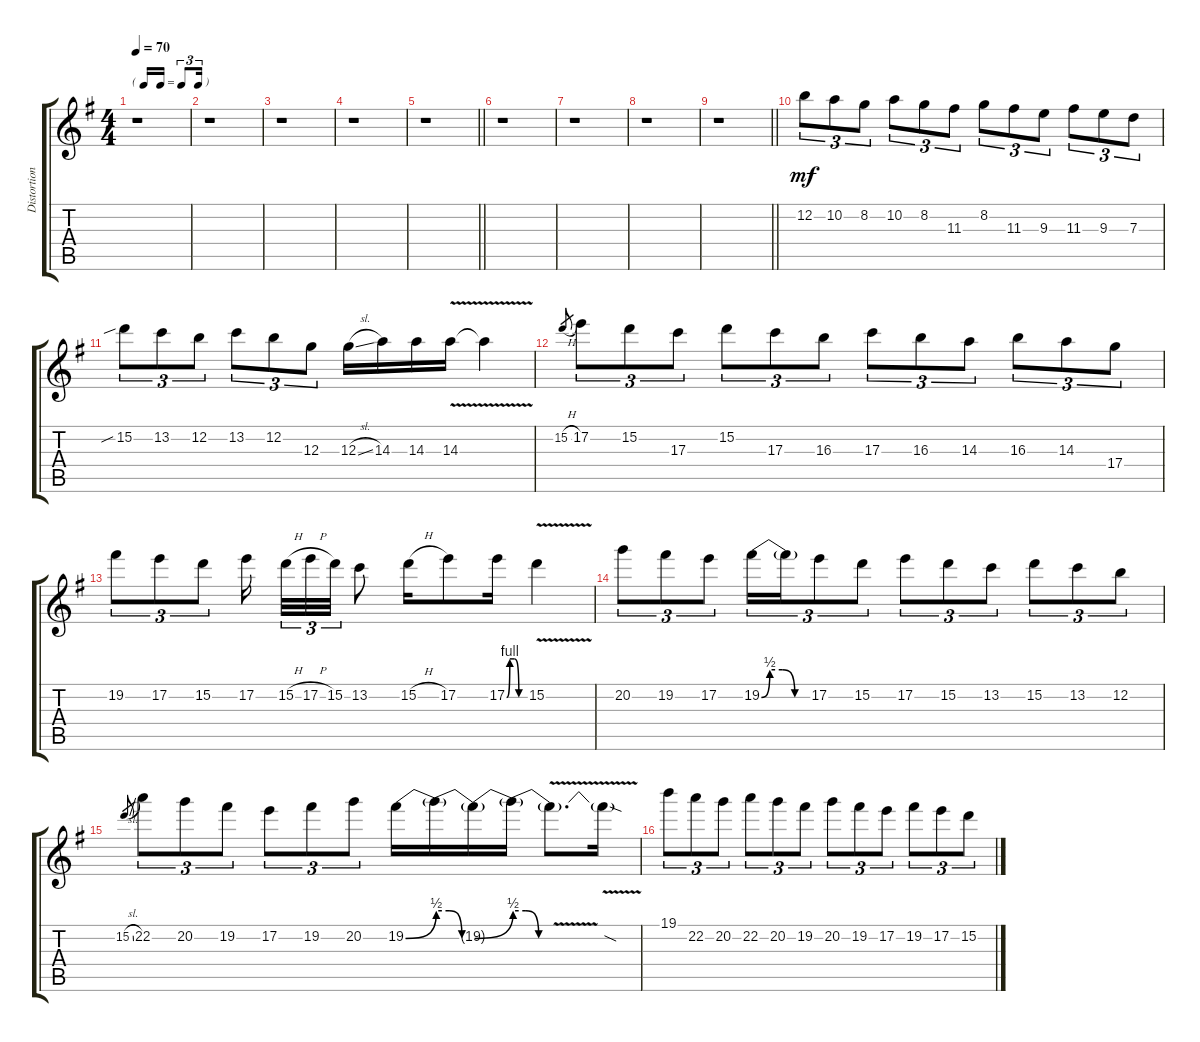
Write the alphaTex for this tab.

\track ("Distortion 2 (Harmony/Solo)" "Distortion") {instrument distortionguitar}
\staff {score tabs}
\tuning (E4 B3 G3 D3 A2 E2) {hide}
\ts (4 4)
\tf triplet16th
\tempo 70
\clef g2
\ks g
r.1{dy mf} |
r.1 |
r.1 |
r.1 |
\barLineRight lightlight
r.1 |
r.1 |
r.1 |
r.1 |
\barLineRight lightlight
r.1 |
12.2.8{tu (3 2)} 10.2.8{tu (3 2)} 8.2.8{tu (3 2)} 10.2.8{tu (3 2)} 8.2.8{tu (3 2)} 11.3.8{tu (3 2)} 8.2.8{tu (3 2)} 11.3.8{tu (3 2)} 9.3.8{tu (3 2)} 11.3.8{tu (3 2)} 9.3.8{tu (3 2)} 7.3.8{tu (3 2)} |
15.2{sib}.8{tu (3 2)} 13.2.8{tu (3 2)} 12.2.8{tu (3 2)} 13.2.8{tu (3 2)} 12.2.8{tu (3 2)} 12.3.8{tu (3 2)} 12.3{sl}.16 14.3.16 14.3.16 14.3{v}.16 14.3{v t}.4 |
15.2{h}.8{gr} 17.2.8{tu (3 2)} 15.2.8{tu (3 2)} 17.3.8{tu (3 2)} 15.2.8{tu (3 2)} 17.3.8{tu (3 2)} 16.3.8{tu (3 2)} 17.3.8{tu (3 2)} 16.3.8{tu (3 2)} 14.3.8{tu (3 2)} 16.3.8{tu (3 2)} 14.3.8{tu (3 2)} 17.4.8{tu (3 2)} |
19.2.8{tu (3 2)} 17.2.8{tu (3 2)} 15.2.8{tu (3 2)} 17.2.16{beam splitsecondary} 15.2{h}.32{tu (3 2)} 17.2{h}.32{tu (3 2)} 15.2.32{tu (3 2)} 13.2.8 15.2{h}.16 17.2.8 17.2{be (custom 0 0 10 4 25 4 40 0 60 0)}.16 15.2{v}.4 |
20.2.8{tu (3 2)} 19.2.8{tu (3 2)} 17.2.8{tu (3 2)} 19.2{be (custom 0 0 10 2 25 2 40 0 60 0)}.16{tu (3 2)} 19.2{t}.16{tu (3 2)} 17.2.8{tu (3 2)} 15.2.8{tu (3 2)} 17.2.8{tu (3 2)} 15.2.8{tu (3 2)} 13.2.8{tu (3 2)} 15.2.8{tu (3 2)} 13.2.8{tu (3 2)} 12.2.8{tu (3 2)} |
15.2{sl}.8{gr} 22.2.8{tu (3 2)} 20.2.8{tu (3 2)} 19.2.8{tu (3 2)} 17.2.8{tu (3 2)} 19.2.8{tu (3 2)} 20.2.8{tu (3 2)} 19.2{be (bend 0 0 60 2)}.16 19.2{be (custom 0 2 20 2 40 0 60 0) t}.16 19.2{be (bend 0 0 60 2) t}.16 19.2{be (custom 0 2 20 2 40 0 60 0) t}.16 19.2{v t}.8{d} 19.2{sod t}.16 |
19.1.8{tu (3 2)} 22.2.8{tu (3 2)} 20.2.8{tu (3 2)} 22.2.8{tu (3 2)} 20.2.8{tu (3 2)} 19.2.8{tu (3 2)} 20.2.8{tu (3 2)} 19.2.8{tu (3 2)} 17.2.8{tu (3 2)} 19.2.8{tu (3 2)} 17.2.8{tu (3 2)} 15.2.8{tu (3 2)}
